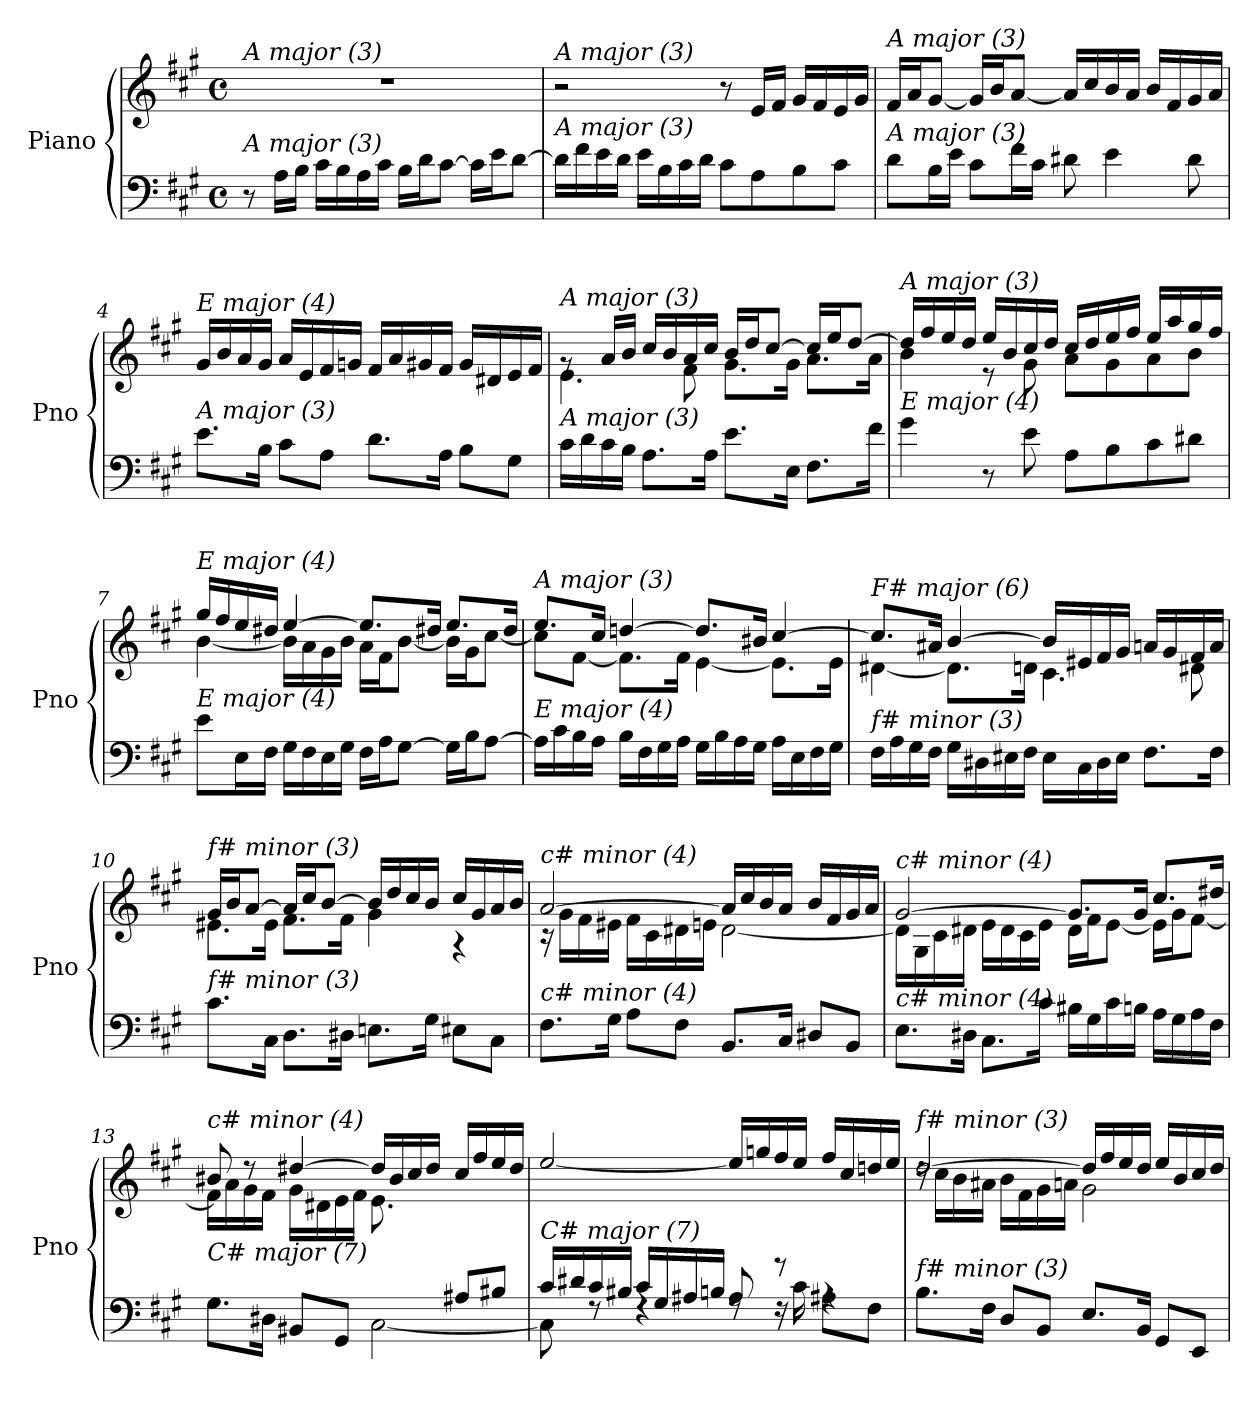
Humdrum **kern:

**kern	**kern
*part1	*part1
*staff2	*staff1
*I"Piano	*
*I'Pno	*
*clefF4	*clefG2
*k[f#c#g#]	*k[f#c#g#]
*M4/4	*M4/4
*met(c)	*met(c)
=1	=1
!	!LO:TX:i:t=A major (3)
!LO:TX:i:t=A major (3)	!
8r	1r
16A\LL	.
16B\JJ	.
16c#\LL	.
16B\	.
16A\	.
16c#\JJ	.
16B\LL	.
16d\J	.
[8c#\J	.
16c#\LL]	.
16e\J	.
[8d\J	.
=2	=2
!	!LO:TX:i:t=A major (3)
!LO:TX:i:t=A major (3)	!
16d\LL]	2r
16f#\	.
16e\	.
16d\JJ	.
16e\LL	.
16B\	.
16c#\	.
16d\JJ	.
8c#\L	8r
8A\	16e/LL
.	16f#/JJ
8B\	16g#/LL
.	16f#/
8c#\J	16e/
.	16g#/JJ
=3	=3
!	!LO:TX:i:t=A major (3)
!LO:TX:i:t=A major (3)	!
8d\L	16f#/LL
.	16a/J
16B\L	[8g#/J
16e\JJ	.
8c#\L	16g#/LL]
.	16b/J
16f#\L	[8a/J
16c#\JJ	.
8d#X\	16a/LL]
.	16cc#/
4e\	16b/
.	16a/JJ
.	16b/LL
.	16f#/
8d#\	16g#/
.	16a/JJ
!!LO:LB:g=z
=4	=4
!	!LO:TX:i:t=E major (4)
!LO:TX:i:t=A major (3)	!
8.e\L	16g#/LL
.	16b/
.	16a/
16B\Jk	16g#/JJ
8c#\L	16a/LL
.	16e/
8A\J	16f#/
.	16gn/JJ
8.d\L	16f#/LL
.	16a/
.	16g#X/
16A\Jk	16f#/JJ
8B\L	16g#/LL
.	16d#X/
8G#\J	16e/
.	16f#/JJ
=5	=5
*	*^
!	!LO:TX:i:t=A major (3)	!
!LO:TX:i:t=A major (3)	!	!
16c#\LL	8rg	4.e\
16d\	.	.
16c#\	16a/LL	.
16B\JJ	16b/JJ	.
8.A\L	16cc#/LL	.
.	16b/	.
.	16a/	8f#\
16A\Jk	16cc#/JJ	.
8.e\L	16b/LL	8.g#\L
.	16dd/J	.
.	[8cc#/J	.
16E\Jk	.	16g#\Jk
8.F#\L	16cc#/LL]	8.a\L
.	16ee/J	.
.	[8dd/J	.
16f#\Jk	.	16a\Jk
=6	=6	=6
!	!LO:TX:i:t=A major (3)	!
!LO:TX:i:t=E major (4)	!	!
4g#\	16dd/LL]	4b\
.	16ff#/	.
.	16ee/	.
.	16dd/JJ	.
8r	16ee/LL	8r
.	16b/	.
8e\	16cc#/	8g#\
.	16dd/JJ	.
8A\L	16cc#/LL	8a\L
.	16dd/	.
8B\	16ee/	8g#\
.	16ff#/JJ	.
8c#\	16ee/LL	8a\
.	16aa/	.
8d#X\J	16gg#/	8b\J
.	16ff#/JJ	.
!!LO:LB:g=z	!!
=7	=7	=7
!	!LO:TX:i:t=E major (4)	!
!LO:TX:i:t=E major (4)	!	!
8e\L	16gg#/LL	[4b\
.	16ff#/	.
16E\L	16ee/	.
16F#\JJ	16dd#X/JJ	.
16G#\LL	[4ee/	16b\LL]
16F#\	.	16a\
16E\	.	16g#\
16G#\JJ	.	16b\JJ
16F#\LL	8.ee/L]	16a\LL
16A\J	.	16f#\J
[8G#\J	.	[8b\J
.	16dd#X/Jk	.
16G#\LL]	8.ee/L	16b\LL]
16B\J	.	16g#\J
[8A\J	.	[8cc#\J
.	16dd#/Jk	.
=8	=8	=8
!	!LO:TX:i:t=A major (3)	!
!LO:TX:i:t=E major (4)	!	!
16A\LL]	8.ee/L	8cc#\L]
16c#\	.	.
16B\	.	[8f#\J
16A\JJ	16cc#/Jk	.
16B\LL	[4ddn/	8.f#\L]
16F#\	.	.
16G#\	.	.
16A\JJ	.	16f#\Jk
16G#\LL	8.dd/L]	[4e\
16B\	.	.
16A\	.	.
16G#\JJ	16b#X/Jk	.
16A\LL	[4cc#/	8.e\L]
16E\	.	.
16F#\	.	.
16G#\JJ	.	16e\Jk
=9	=9	=9
!	!LO:TX:i:t=F# major (6)	!
!LO:TX:i:t=f# minor (3)	!	!
16F#\LL	8.cc#/L]	[4d#X\
16A\	.	.
16G#\	.	.
16F#\JJ	16a#X/Jk	.
16G#\LL	[4b/	8.d#\L]
16D#X\	.	.
16E#X\	.	.
16F#\JJ	.	16dn\Jk
16E#\LL	16b/LL]	4.c#\
16C#\	16e#X/	.
16D#\	16f#/	.
16E#\JJ	16g#/JJ	.
8.F#\L	16an/LL	.
.	16g#/	.
.	16f#/	8d#X\
16F#\Jk	16a/JJ	.
!!LO:LB:g=z	!!
=10	=10	=10
!	!LO:TX:i:t=f# minor (3)	!
!LO:TX:i:t=f# minor (3)	!	!
8.c#\L	16g#/LL	8.e#X\L
.	16b/J	.
.	[8a/J	.
16C#\Jk	.	16e#\Jk
8.D\L	16a/LL]	8.f#\L
.	16cc#/J	.
.	[8b/J	.
16D#X\Jk	.	16f#\Jk
8.En\L	16b/LL]	4g#\
.	16dd/	.
.	16cc#/	.
16G#\Jk	16b/JJ	.
8E#X\L	16cc#/LL	4r
.	16g#/	.
8C#\J	16a/	.
.	16b/JJ	.
=11	=11	=11
!	!LO:TX:i:t=c# minor (4)	!
!LO:TX:i:t=c# minor (4)	!	!
8.F#\L	[2a/	16r
.	.	16g#\LL
.	.	16f#\
16G#\Jk	.	16e#X\JJ
8A\L	.	16f#\LL
.	.	16c#\
8F#\J	.	16d#X\
.	.	16en\JJ
8.BB/L	16a/LL]	[2d#\
.	16cc#/	.
.	16b/	.
16C#/Jk	16a/JJ	.
8D#X/L	16b/LL	.
.	16f#/	.
8BB/J	16g#/	.
.	16a/JJ	.
=12	=12	=12
!	!LO:TX:i:t=c# minor (4)	!
!LO:TX:i:t=c# minor (4)	!	!
8.E\L	[2g#/	16d#\LL]
.	.	16G#\
.	.	16c#\
16D#X\Jk	.	16d#X\JJ
8.C#\L	.	16e\LL
.	.	16d#\
.	.	16c#\
16c#\Jk	.	16e\JJ
16B#X\LL	8.g#/L]	16d#\LL
16G#\	.	16f#\J
16c#\	.	[8e\J
16Bn\JJ	16g#/Jk	.
16A\LL	8.cc#/L	16e\LL]
16G#\	.	16g#\J
16A\	.	[8f#\J
16F#\JJ	16dd#X/Jk	.
!!LO:LB:g=z	!!
=13	=13	=13
*^	*	*
!	!	!LO:TX:i:t=c# minor (4)	!
!LO:TX:i:t=C# major (7)	!	!	!
2ryy	8.G#\L	8b#X/	16f#\LL]
.	.	.	16a\
.	.	8r	16g#\
.	16D#X\Jk	.	16f#\JJ
.	8BB#X/L	[4dd#X/	16g#\LL
.	.	.	16d#X\
.	8GG#/J	.	16e\
.	.	.	16f#\JJ
8.ryy	[2C#\	16dd#/LL]	8.e\L
.	.	16b#/	.
.	.	16cc#/	.
16G#/Jk	.	16dd#/JJ	4ryy
8A#X/L	.	16cc#/LL	.
.	.	16ff#/	.
8B#X/J	.	16ee/	.
.	.	16dd#/JJ	16ryy
=14	=14	=14	=14
!	!	!LO:TX:i:t=b minor (2)	!
!LO:TX:i:t=C# major (7)	!	!	!
*	*	*v	*v
16c#/LL	8C#\]	[2ee/
16d#X/	.	.
16c#/	8rF	.
16B#Xi/JJ	.	.
16c#/LL	4rF	.
16G#/	.	.
16A#X/	.	.
16Bn/JJ	.	.
8A#/	8rF	16ee/LL]
.	.	16ggn/
8r	16rF	16ff#/
.	16c#\	16ee/JJ
4rA	8A#X\L	16ff#/LL
.	.	16cc#/
.	8F#\J	16ddn/
.	.	16ee/JJ
*v	*v	*
!!LO:PB:g=z
=15	=15
*	*^
!	!LO:TX:i:t=f# minor (3)	!
!LO:TX:i:t=f# minor (3)	!	!
8.B\L	[2dd/	16rdd
.	.	16cc#\LL
.	.	16b\
16F#\Jk	.	16a#X\JJ
8D/L	.	16b\LL
.	.	16f#\
8BB/J	.	16g#\
.	.	16an\JJ
8.E/L	16dd/LL]	2g#\
.	16ff#/	.
.	16ee/	.
16BB/Jk	16dd/JJ	.
8GG#/L	16ee/LL	.
.	16b/	.
8EE/J	16cc#/	.
.	16dd/JJ	.
*	*v	*v
=	=
*-	*-
